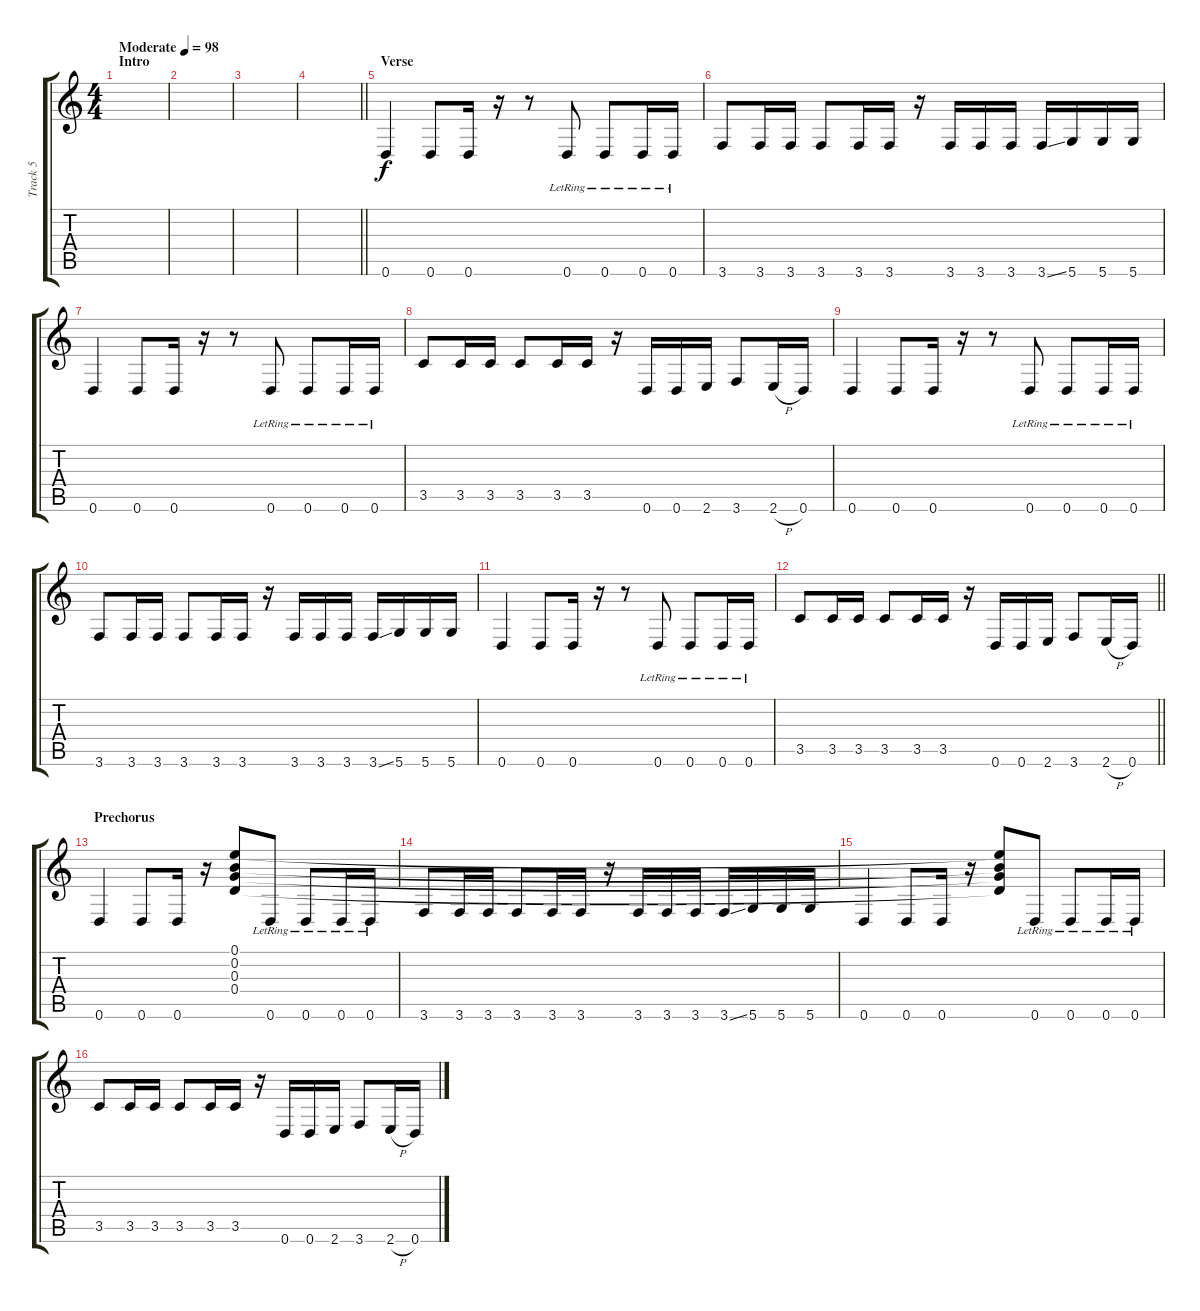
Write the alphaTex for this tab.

\track ("Track 5" "Track 5") {instrument electricbasspick}
\staff {score tabs}
\tuning (E4 B3 G3 D3 A2 D2) {hide}
\ts (4 4)
\section ("" "Intro")
\tempo (98 "Moderate")
\clef g2
\ks c
|
|
|
\barLineRight lightlight
|
\section ("" "Verse")
0.6.4 0.6.8 0.6.16 r.16 r.8 0.6{lr}.8 0.6{lr}.8 0.6{lr}.16 0.6{lr}.16 |
3.6.8 3.6.16 3.6.16 3.6.8 3.6.16 3.6.16 r.16 3.6.16 3.6.16 3.6.16 3.6{ss}.16 5.6.16 5.6.16 5.6.16 |
0.6.4 0.6.8 0.6.16 r.16 r.8 0.6{lr}.8 0.6{lr}.8 0.6{lr}.16 0.6{lr}.16 |
3.5.8 3.5.16 3.5.16 3.5.8 3.5.16 3.5.16 r.16 0.6.16 0.6.16 2.6.16 3.6.8 2.6{h}.16 0.6.16 |
0.6.4 0.6.8 0.6.16 r.16 r.8 0.6{lr}.8 0.6{lr}.8 0.6{lr}.16 0.6{lr}.16 |
3.6.8 3.6.16 3.6.16 3.6.8 3.6.16 3.6.16 r.16 3.6.16 3.6.16 3.6.16 3.6{ss}.16 5.6.16 5.6.16 5.6.16 |
0.6.4 0.6.8 0.6.16 r.16 r.8 0.6{lr}.8 0.6{lr}.8 0.6{lr}.16 0.6{lr}.16 |
\barLineRight lightlight
3.5.8 3.5.16 3.5.16 3.5.8 3.5.16 3.5.16 r.16 0.6.16 0.6.16 2.6.16 3.6.8 2.6{h}.16 0.6.16 |
\section ("" "Prechorus")
0.6.4 0.6.8 0.6.16 r.16 (0.1 0.2 0.3 0.4).8 0.6{lr}.8 0.6{lr}.8 0.6{lr}.16 0.6{lr}.16 |
3.6.8 3.6.16 3.6.16 3.6.8 3.6.16 3.6.16 r.16 3.6.16 3.6.16 3.6.16 3.6{ss}.16 5.6.16 5.6.16 5.6.16 |
0.6.4 0.6.8 0.6.16 r.16 (0.1{t} 0.2{t} 0.3{t} 0.4{t}).8 0.6{lr}.8 0.6{lr}.8 0.6{lr}.16 0.6{lr}.16 |
3.5.8 3.5.16 3.5.16 3.5.8 3.5.16 3.5.16 r.16 0.6.16 0.6.16 2.6.16 3.6.8 2.6{h}.16 0.6.16
